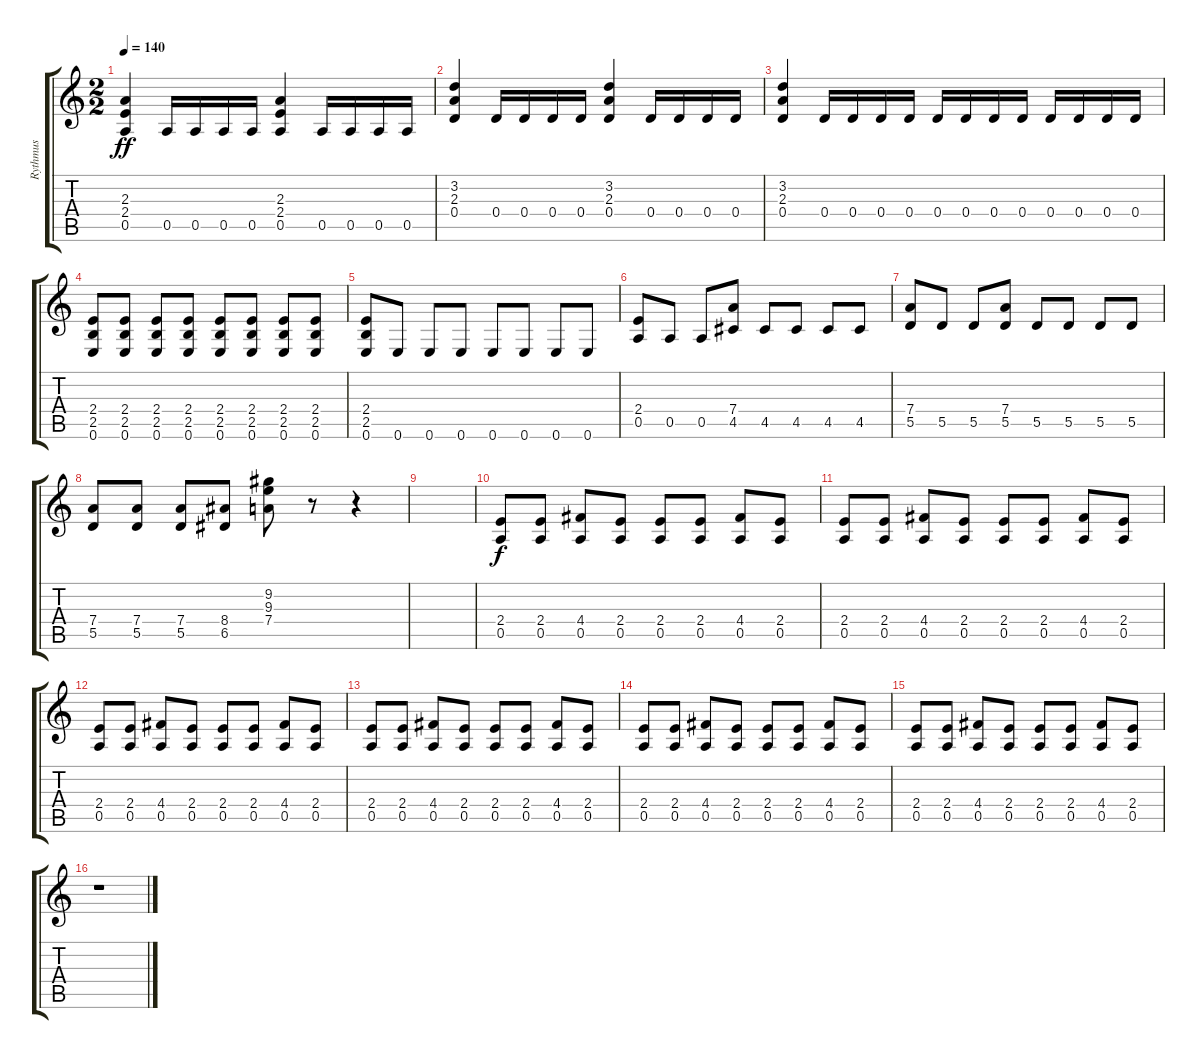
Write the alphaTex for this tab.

\track ("Rythmus" "Rythmus") {instrument overdrivenguitar}
\staff {score tabs}
\tuning (E4 B3 G3 D3 A2 E2) {hide}
\ts (2 2)
\tempo 140
\clef g2
\ks aminor
(2.3 2.4 0.5).4{dy ff} 0.5.16 0.5.16 0.5.16 0.5.16 (2.3 2.4 0.5).4 0.5.16 0.5.16 0.5.16 0.5.16 |
(3.2 2.3 0.4).4 0.4.16 0.4.16 0.4.16 0.4.16 (3.2 2.3 0.4).4 0.4.16 0.4.16 0.4.16 0.4.16 |
(3.2 2.3 0.4).4 0.4.16 0.4.16 0.4.16 0.4.16 0.4.16 0.4.16 0.4.16 0.4.16 0.4.16 0.4.16 0.4.16 0.4.16 |
(2.4 2.5 0.6).8 (2.4 2.5 0.6).8 (2.4 2.5 0.6).8 (2.4 2.5 0.6).8 (2.4 2.5 0.6).8 (2.4 2.5 0.6).8 (2.4 2.5 0.6).8 (2.4 2.5 0.6).8 |
(2.4 2.5 0.6).8 0.6.8 0.6.8 0.6.8 0.6.8 0.6.8 0.6.8 0.6.8 |
(2.4 0.5).8 0.5.8 0.5.8 (7.4 4.5).8 4.5.8 4.5.8 4.5.8 4.5.8 |
(7.4 5.5).8 5.5.8 5.5.8 (7.4 5.5).8 5.5.8 5.5.8 5.5.8 5.5.8 |
(7.4 5.5).8 (7.4 5.5).8 (7.4 5.5).8 (8.4 6.5).8 (9.2 9.3 7.4).8 r.8 r.4 |
|
(2.4 0.5).8{dy f} (2.4 0.5).8 (4.4 0.5).8 (2.4 0.5).8 (2.4 0.5).8 (2.4 0.5).8 (4.4 0.5).8 (2.4 0.5).8 |
(2.4 0.5).8 (2.4 0.5).8 (4.4 0.5).8 (2.4 0.5).8 (2.4 0.5).8 (2.4 0.5).8 (4.4 0.5).8 (2.4 0.5).8 |
(2.4 0.5).8 (2.4 0.5).8 (4.4 0.5).8 (2.4 0.5).8 (2.4 0.5).8 (2.4 0.5).8 (4.4 0.5).8 (2.4 0.5).8 |
(2.4 0.5).8 (2.4 0.5).8 (4.4 0.5).8 (2.4 0.5).8 (2.4 0.5).8 (2.4 0.5).8 (4.4 0.5).8 (2.4 0.5).8 |
(2.4 0.5).8 (2.4 0.5).8 (4.4 0.5).8 (2.4 0.5).8 (2.4 0.5).8 (2.4 0.5).8 (4.4 0.5).8 (2.4 0.5).8 |
(2.4 0.5).8 (2.4 0.5).8 (4.4 0.5).8 (2.4 0.5).8 (2.4 0.5).8 (2.4 0.5).8 (4.4 0.5).8 (2.4 0.5).8 |
r.1
